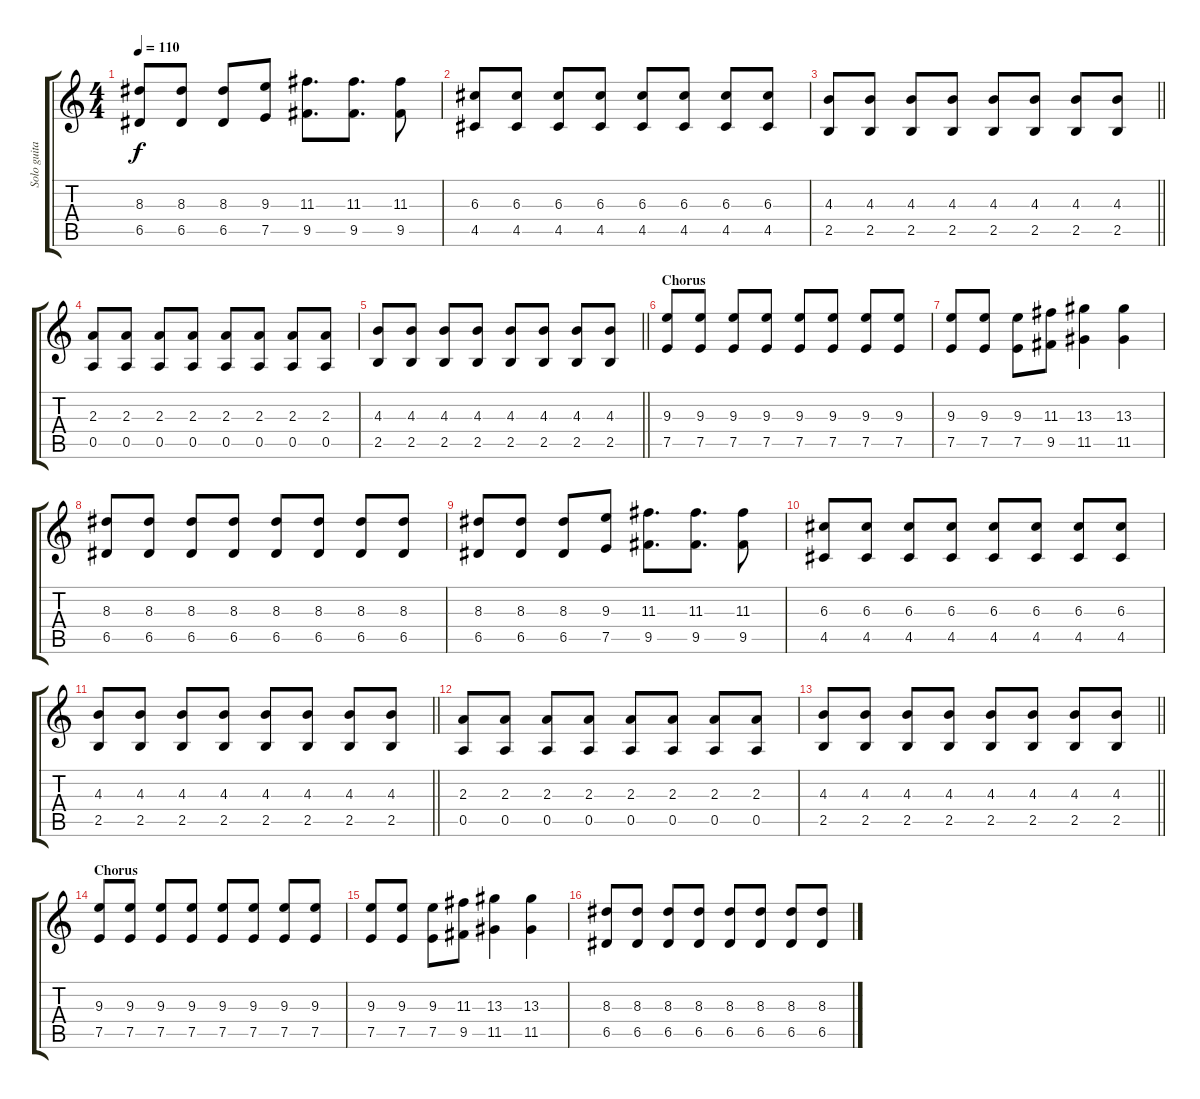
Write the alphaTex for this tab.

\track ("Solo guitar" "Solo guita") {instrument acousticguitarsteel}
\staff {score tabs}
\tuning (E4 B3 G3 D3 A2 E2) {hide}
\ts (4 4)
\tempo 110
\clef g2
\ks c
(8.3 6.5).8{dy f} (8.3 6.5).8 (8.3 6.5).8 (9.3 7.5).8 (11.3 9.5).8{d} (11.3 9.5).8{d} (11.3 9.5).8 |
(6.3 4.5).8 (6.3 4.5).8 (6.3 4.5).8 (6.3 4.5).8 (6.3 4.5).8 (6.3 4.5).8 (6.3 4.5).8 (6.3 4.5).8 |
\barLineRight lightlight
(4.3 2.5).8 (4.3 2.5).8 (4.3 2.5).8 (4.3 2.5).8 (4.3 2.5).8 (4.3 2.5).8 (4.3 2.5).8 (4.3 2.5).8 |
(2.3 0.5).8 (2.3 0.5).8 (2.3 0.5).8 (2.3 0.5).8 (2.3 0.5).8 (2.3 0.5).8 (2.3 0.5).8 (2.3 0.5).8 |
\barLineRight lightlight
(4.3 2.5).8 (4.3 2.5).8 (4.3 2.5).8 (4.3 2.5).8 (4.3 2.5).8 (4.3 2.5).8 (4.3 2.5).8 (4.3 2.5).8 |
\section ("" "Chorus")
(9.3 7.5).8{volume 15 instrument electricguitarclean} (9.3 7.5).8 (9.3 7.5).8 (9.3 7.5).8 (9.3 7.5).8 (9.3 7.5).8 (9.3 7.5).8 (9.3 7.5).8 |
(9.3 7.5).8 (9.3 7.5).8 (9.3 7.5).8 (11.3 9.5).8 (13.3 11.5).4 (13.3 11.5).4 |
(8.3 6.5).8 (8.3 6.5).8 (8.3 6.5).8 (8.3 6.5).8 (8.3 6.5).8 (8.3 6.5).8 (8.3 6.5).8 (8.3 6.5).8 |
(8.3 6.5).8 (8.3 6.5).8 (8.3 6.5).8 (9.3 7.5).8 (11.3 9.5).8{d} (11.3 9.5).8{d} (11.3 9.5).8 |
(6.3 4.5).8 (6.3 4.5).8 (6.3 4.5).8 (6.3 4.5).8 (6.3 4.5).8 (6.3 4.5).8 (6.3 4.5).8 (6.3 4.5).8 |
\barLineRight lightlight
(4.3 2.5).8 (4.3 2.5).8 (4.3 2.5).8 (4.3 2.5).8 (4.3 2.5).8 (4.3 2.5).8 (4.3 2.5).8 (4.3 2.5).8 |
(2.3 0.5).8 (2.3 0.5).8 (2.3 0.5).8 (2.3 0.5).8 (2.3 0.5).8 (2.3 0.5).8 (2.3 0.5).8 (2.3 0.5).8 |
\barLineRight lightlight
(4.3 2.5).8 (4.3 2.5).8 (4.3 2.5).8 (4.3 2.5).8 (4.3 2.5).8 (4.3 2.5).8 (4.3 2.5).8 (4.3 2.5).8 |
\section ("" "Chorus")
(9.3 7.5).8 (9.3 7.5).8 (9.3 7.5).8 (9.3 7.5).8 (9.3 7.5).8 (9.3 7.5).8 (9.3 7.5).8 (9.3 7.5).8 |
(9.3 7.5).8 (9.3 7.5).8 (9.3 7.5).8 (11.3 9.5).8 (13.3 11.5).4 (13.3 11.5).4 |
(8.3 6.5).8 (8.3 6.5).8 (8.3 6.5).8 (8.3 6.5).8 (8.3 6.5).8 (8.3 6.5).8 (8.3 6.5).8 (8.3 6.5).8
